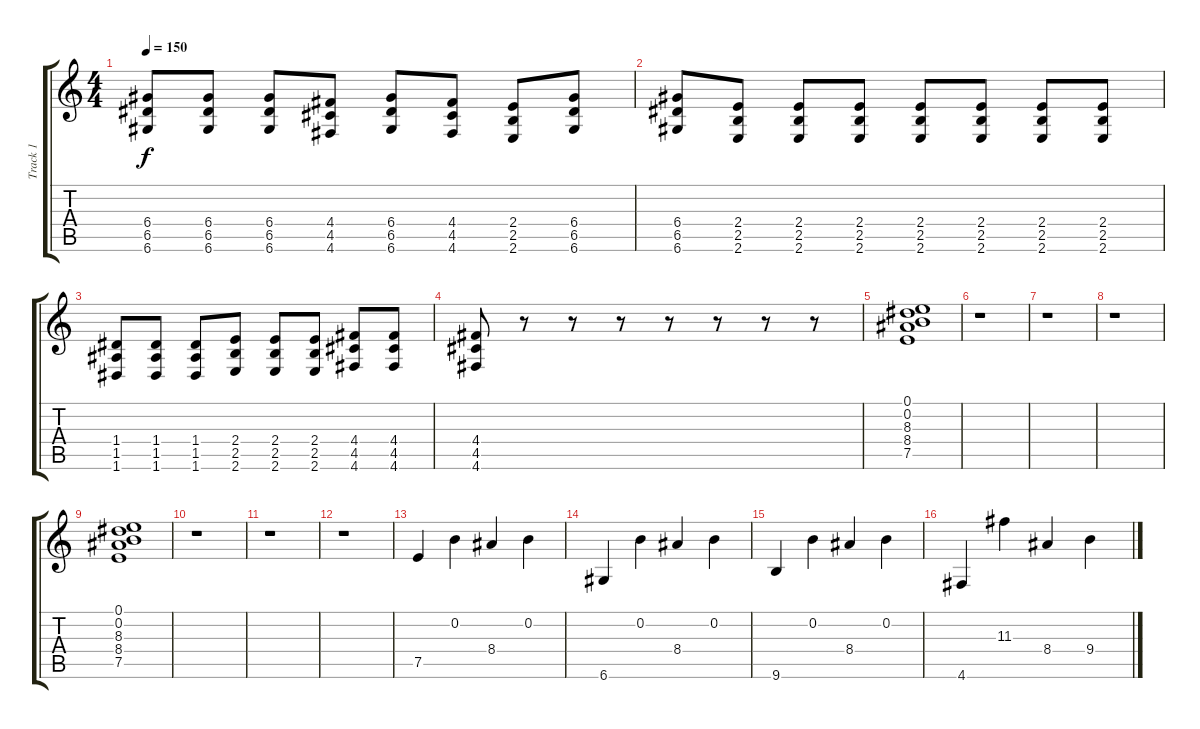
\track ("Track 1" "Track 1") {instrument electricguitarclean}
\staff {score tabs}
\tuning (E4 B3 G3 D3 A2 D2) {hide}
\ts (4 4)
\tempo 150
\clef g2
\ks c
(6.4 6.5 6.6).8{dy f} (6.4 6.5 6.6).8 (6.4 6.5 6.6).8 (4.4 4.5 4.6).8 (6.4 6.5 6.6).8 (4.4 4.5 4.6).8 (2.4 2.5 2.6).8 (6.4 6.5 6.6).8 |
(6.4 6.5 6.6).8 (2.4 2.5 2.6).8 (2.4 2.5 2.6).8 (2.4 2.5 2.6).8 (2.4 2.5 2.6).8 (2.4 2.5 2.6).8 (2.4 2.5 2.6).8 (2.4 2.5 2.6).8 |
(1.4 1.5 1.6).8 (1.4 1.5 1.6).8 (1.4 1.5 1.6).8 (2.4 2.5 2.6).8 (2.4 2.5 2.6).8 (2.4 2.5 2.6).8 (4.4 4.5 4.6).8 (4.4 4.5 4.6).8 |
(4.4 4.5 4.6).8 r.8 r.8 r.8 r.8 r.8 r.8 r.8 |
(0.1 0.2 8.3 8.4 7.5).1 |
r.1 |
r.1 |
r.1 |
(0.1 0.2 8.3 8.4 7.5).1 |
r.1 |
r.1 |
r.1 |
7.5.4 0.2.4 8.4.4 0.2.4 |
6.6.4 0.2.4 8.4.4 0.2.4 |
9.6.4 0.2.4 8.4.4 0.2.4 |
4.6.4 11.3.4 8.4.4 9.4.4
